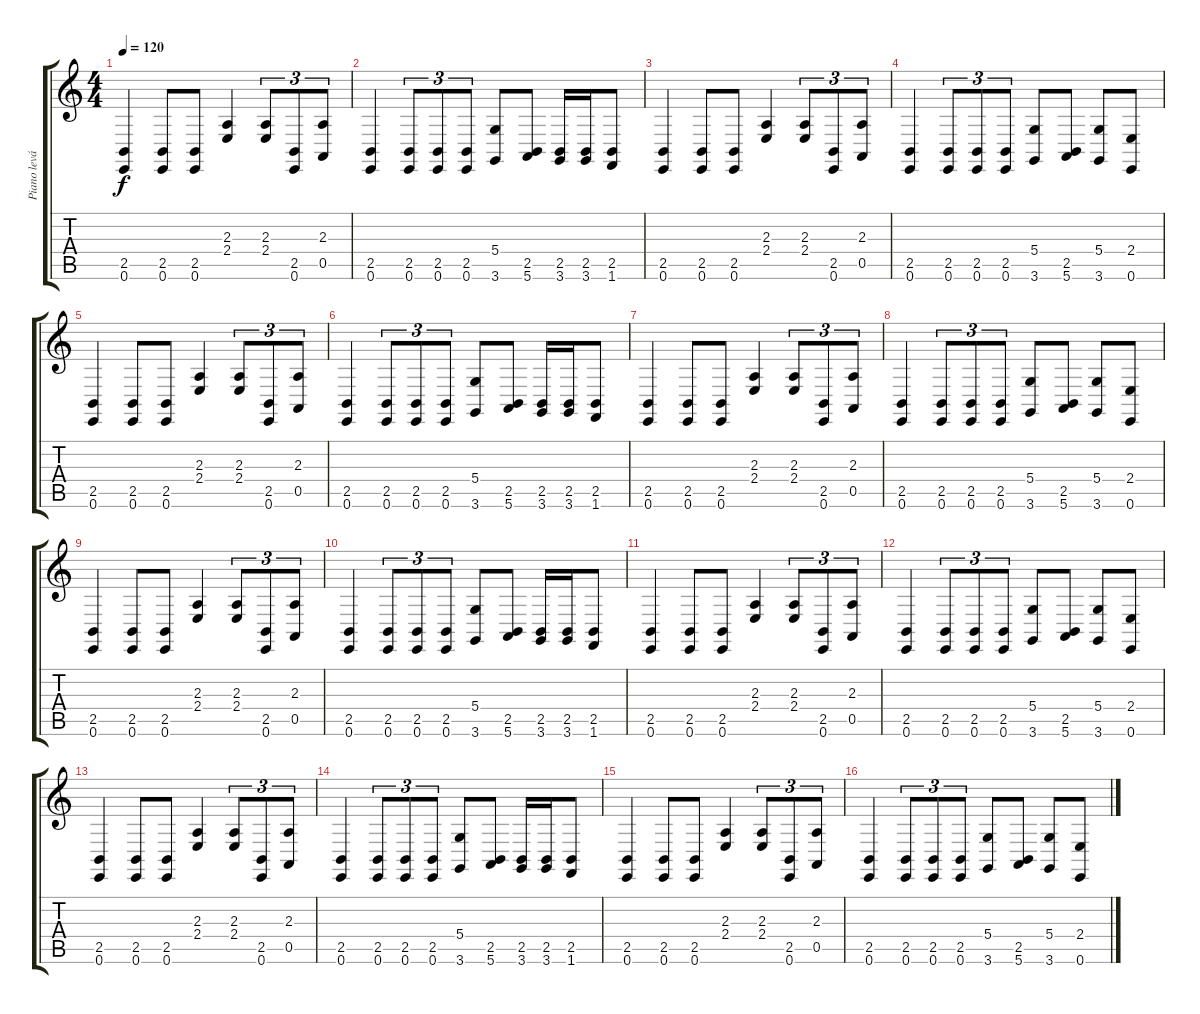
\track ("Piano levá ruka" "Piano levá") {instrument brightacousticpiano}
\staff {score tabs}
\tuning (E4 B3 G3 D3 A2 E2) {hide}
\ts (4 4)
\tempo 120
\clef g2
\ks c
(2.5 0.6).4{dy f} (2.5 0.6).8 (2.5 0.6).8 (2.3 2.4).4 (2.3 2.4).8{tu (3 2)} (2.5 0.6).8{tu (3 2)} (2.3 0.5).8{tu (3 2)} |
(2.5 0.6).4 (2.5 0.6).8{tu (3 2)} (2.5 0.6).8{tu (3 2)} (2.5 0.6).8{tu (3 2)} (5.4 3.6).8 (2.5 5.6).8 (2.5 3.6).16 (2.5 3.6).16 (2.5 1.6).8 |
(2.5 0.6).4 (2.5 0.6).8 (2.5 0.6).8 (2.3 2.4).4 (2.3 2.4).8{tu (3 2)} (2.5 0.6).8{tu (3 2)} (2.3 0.5).8{tu (3 2)} |
(2.5 0.6).4 (2.5 0.6).8{tu (3 2)} (2.5 0.6).8{tu (3 2)} (2.5 0.6).8{tu (3 2)} (5.4 3.6).8 (2.5 5.6).8 (5.4 3.6).8 (2.4 0.6).8 |
(2.5 0.6).4 (2.5 0.6).8 (2.5 0.6).8 (2.3 2.4).4 (2.3 2.4).8{tu (3 2)} (2.5 0.6).8{tu (3 2)} (2.3 0.5).8{tu (3 2)} |
(2.5 0.6).4 (2.5 0.6).8{tu (3 2)} (2.5 0.6).8{tu (3 2)} (2.5 0.6).8{tu (3 2)} (5.4 3.6).8 (2.5 5.6).8 (2.5 3.6).16 (2.5 3.6).16 (2.5 1.6).8 |
(2.5 0.6).4 (2.5 0.6).8 (2.5 0.6).8 (2.3 2.4).4 (2.3 2.4).8{tu (3 2)} (2.5 0.6).8{tu (3 2)} (2.3 0.5).8{tu (3 2)} |
(2.5 0.6).4 (2.5 0.6).8{tu (3 2)} (2.5 0.6).8{tu (3 2)} (2.5 0.6).8{tu (3 2)} (5.4 3.6).8 (2.5 5.6).8 (5.4 3.6).8 (2.4 0.6).8 |
(2.5 0.6).4 (2.5 0.6).8 (2.5 0.6).8 (2.3 2.4).4 (2.3 2.4).8{tu (3 2)} (2.5 0.6).8{tu (3 2)} (2.3 0.5).8{tu (3 2)} |
(2.5 0.6).4 (2.5 0.6).8{tu (3 2)} (2.5 0.6).8{tu (3 2)} (2.5 0.6).8{tu (3 2)} (5.4 3.6).8 (2.5 5.6).8 (2.5 3.6).16 (2.5 3.6).16 (2.5 1.6).8 |
(2.5 0.6).4 (2.5 0.6).8 (2.5 0.6).8 (2.3 2.4).4 (2.3 2.4).8{tu (3 2)} (2.5 0.6).8{tu (3 2)} (2.3 0.5).8{tu (3 2)} |
(2.5 0.6).4 (2.5 0.6).8{tu (3 2)} (2.5 0.6).8{tu (3 2)} (2.5 0.6).8{tu (3 2)} (5.4 3.6).8 (2.5 5.6).8 (5.4 3.6).8 (2.4 0.6).8 |
(2.5 0.6).4 (2.5 0.6).8 (2.5 0.6).8 (2.3 2.4).4 (2.3 2.4).8{tu (3 2)} (2.5 0.6).8{tu (3 2)} (2.3 0.5).8{tu (3 2)} |
(2.5 0.6).4 (2.5 0.6).8{tu (3 2)} (2.5 0.6).8{tu (3 2)} (2.5 0.6).8{tu (3 2)} (5.4 3.6).8 (2.5 5.6).8 (2.5 3.6).16 (2.5 3.6).16 (2.5 1.6).8 |
(2.5 0.6).4 (2.5 0.6).8 (2.5 0.6).8 (2.3 2.4).4 (2.3 2.4).8{tu (3 2)} (2.5 0.6).8{tu (3 2)} (2.3 0.5).8{tu (3 2)} |
(2.5 0.6).4 (2.5 0.6).8{tu (3 2)} (2.5 0.6).8{tu (3 2)} (2.5 0.6).8{tu (3 2)} (5.4 3.6).8 (2.5 5.6).8 (5.4 3.6).8 (2.4 0.6).8
